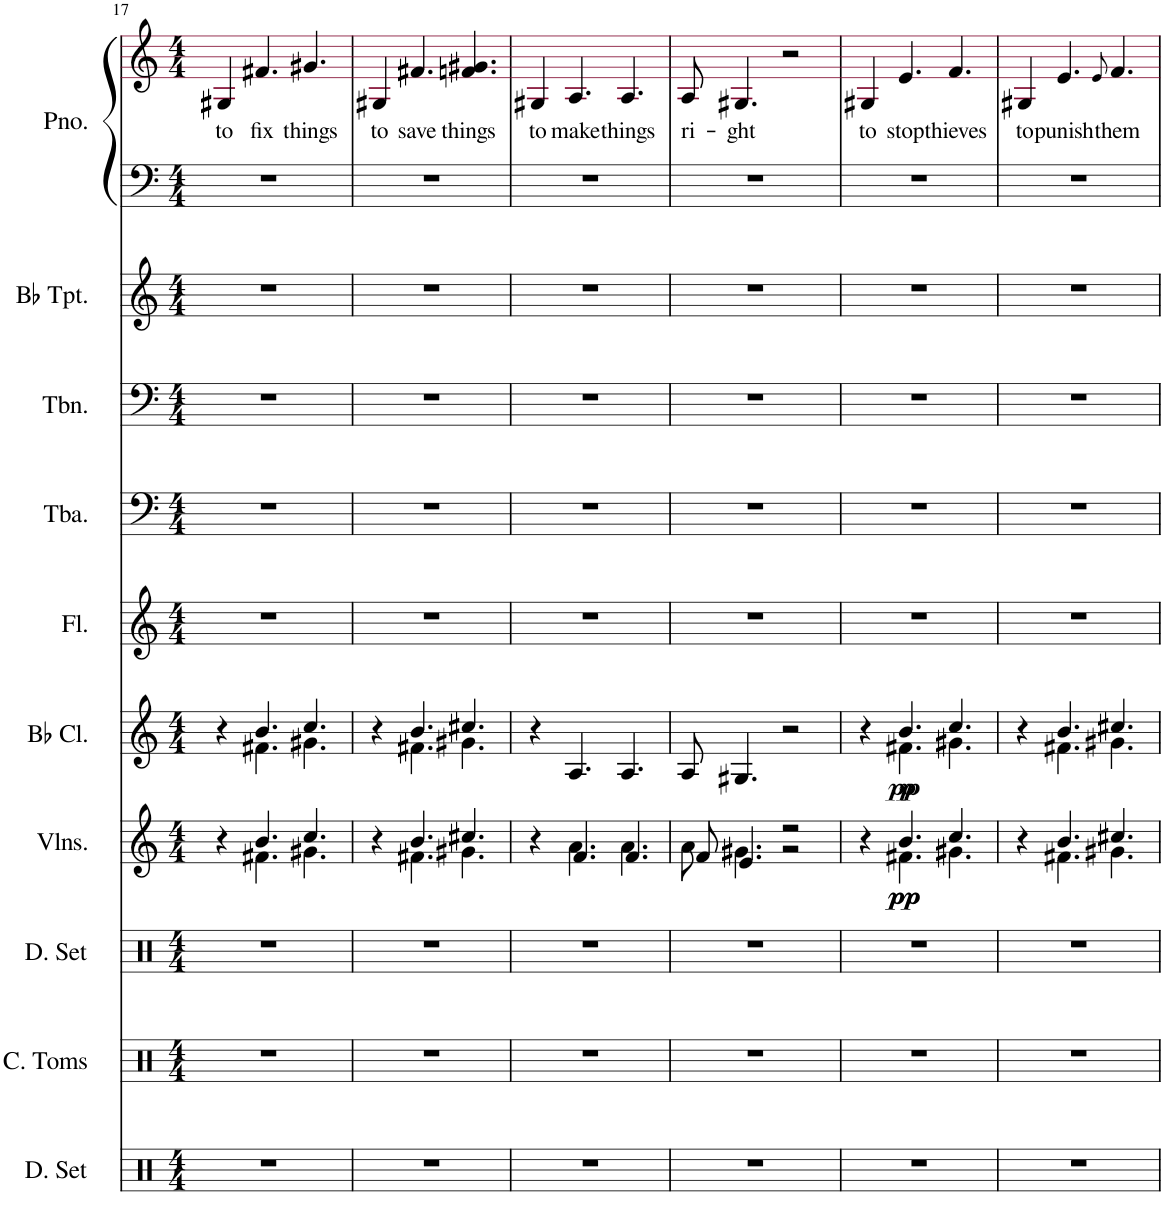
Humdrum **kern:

**kern	**kern	**kern	**kern	**dynam	**kern	**dynam	**kern	**kern	**kern	**kern	**kern	**kern	**text
*part10	*part9	*part8	*part7	*part7	*part6	*part6	*part5	*part4	*part3	*part2	*part1	*part1	*part1
*staff11	*staff10	*staff9	*staff8	*staff8	*staff7	*staff7	*staff6	*staff5	*staff4	*staff3	*staff2	*staff1	*staff1
*I"Drumset	*I"Concert Toms	*I"Drumset	*I"Violins	*	*I"Bb Clarinet	*	*I"Flute	*I"Tuba	*I"Trombone	*I"Bb Trumpet	*I"Piano	*	*
*I'D. Set	*I'C. Toms	*I'D. Set	*I'Vlns.	*	*I'Bb Cl.	*	*I'Fl.	*I'Tba.	*I'Tbn.	*I'Bb Tpt.	*I'Pno.	*	*
!!LO:PB:g=z
*clefX	*clefX	*clefX	*clefG2	*	*clefG2	*	*clefG2	*clefF4	*clefF4	*clefG2	*clefF4	*clefG2	*
*	*	*	*	*	*ITrd1c2	*	*	*	*	*ITrd1c2	*	*	*
*k[]	*k[]	*k[]	*k[]	*	*k[]	*	*k[]	*k[]	*k[]	*k[]	*k[]	*k[]	*
*M4/4	*M4/4	*M4/4	*M4/4	*	*M4/4	*	*M4/4	*M4/4	*M4/4	*M4/4	*M4/4	*M4/4	*
=17	=17	=17	=17	=17	=17	=17	=17	=17	=17	=17	=17	=17	=17
*	*	*	*^	*	*^	*	*	*	*	*	*	*	*
!	!	!	!	!	!	!	!	!	!	!	!	!	!	!	!LO:LY:b
1r	1r	1r	4r	4ryy	.	4r	4ryy	.	1r	1r	1r	1r	1r	4G#X/	to
!	!	!	!	!	!	!	!	!	!	!	!	!	!	!	!LO:LY:b
.	.	.	4.b/	4.f#X\	.	4.b/	4.f#X\	.	.	.	.	.	.	4.f#X/	fix
!	!	!	!	!	!	!	!	!	!	!	!	!	!	!	!LO:LY:b
.	.	.	4.cc/	4.g#X\	.	4.cc/	4.g#X\	.	.	.	.	.	.	4.g#X/	things
=18	=18	=18	=18	=18	=18	=18	=18	=18	=18	=18	=18	=18	=18	=18	=18
!	!	!	!	!	!	!	!	!	!	!	!	!	!	!	!LO:LY:b
1r	1r	1r	4r	4ryy	.	4r	4ryy	.	1r	1r	1r	1r	1r	4G#X/	to
!	!	!	!	!	!	!	!	!	!	!	!	!	!	!	!LO:LY:b
.	.	.	4.b/	4.f#X\	.	4.b/	4.f#X\	.	.	.	.	.	.	4.f#X/	save
!	!	!	!	!	!	!	!	!	!	!	!	!	!	!	!LO:LY:b
.	.	.	4.cc#X/	4.g#X\	.	4.cc#X/	4.g#X\	.	.	.	.	.	.	4.fn/ 4.g#X/	things
=19	=19	=19	=19	=19	=19	=19	=19	=19	=19	=19	=19	=19	=19	=19	=19
!	!	!	!	!	!	!	!	!	!	!	!	!	!	!	!LO:LY:b
*	*	*	*	*	*	*v	*v	*	*	*	*	*	*	*	*
1r	1r	1r	4r	4ryy	.	4r	.	1r	1r	1r	1r	1r	4G#X/	to
!	!	!	!	!	!	!	!	!	!	!	!	!	!	!LO:LY:b
.	.	.	4.f/	4.a\	.	4.A/	.	.	.	.	.	.	4.A/	make
!	!	!	!	!	!	!	!	!	!	!	!	!	!	!LO:LY:b
.	.	.	4.f/	4.a\	.	4.A/	.	.	.	.	.	.	4.A/	things
=20	=20	=20	=20	=20	=20	=20	=20	=20	=20	=20	=20	=20	=20	=20
!	!	!	!	!	!	!	!	!	!	!	!	!	!	!LO:LY:b
1r	1r	1r	8f/	8a\	.	8A/	.	1r	1r	1r	1r	1r	8A/	-ri-
!	!	!	!	!	!	!	!	!	!	!	!	!	!	!LO:LY:b
.	.	.	4.e/	4.g#X\	.	4.G#X/	.	.	.	.	.	.	4.G#X/	-ght
.	.	.	2r	2r	.	2r	.	.	.	.	.	.	2r	.
=21	=21	=21	=21	=21	=21	=21	=21	=21	=21	=21	=21	=21	=21	=21
*	*	*	*	*	*	*^	*	*	*	*	*	*	*	*
!	!	!	!	!	!	!	!	!	!	!	!	!	!	!	!LO:LY:b
1r	1r	1r	4r	4ryy	.	4r	4ryy	.	1r	1r	1r	1r	1r	4G#X/	to
!	!	!	!	!	!LO:DY:b	!	!	!	!	!	!	!	!	!	!LO:LY:b
!	!	!	!	!	!LO:DY:n=1:b	!	!	!LO:DY:b	!	!	!	!	!	!	!
!	!	!	!	!	!	!	!	!LO:DY:n=1:b	!	!	!	!	!	!	!
.	.	.	4.b/	4.f#X\	pp pp	4.b/	4.f#X\	pp p	.	.	.	.	.	4.e/	stop
!	!	!	!	!	!	!	!	!	!	!	!	!	!	!	!LO:LY:b
.	.	.	4.cc/	4.g#X\	.	4.cc/	4.g#X\	.	.	.	.	.	.	4.f/	thieves
=22	=22	=22	=22	=22	=22	=22	=22	=22	=22	=22	=22	=22	=22	=22	=22
!	!	!	!	!	!	!	!	!	!	!	!	!	!	!	!LO:LY:b
1r	1r	1r	4r	4ryy	.	4r	4ryy	.	1r	1r	1r	1r	1r	4G#X/	to
!	!	!	!	!	!	!	!	!	!	!	!	!	!	!	!LO:LY:b
.	.	.	4.b/	4.f#X\	.	4.b/	4.f#X\	.	.	.	.	.	.	4.e/	punish
.	.	.	.	.	.	.	.	.	.	.	.	.	.	8qe/	.
!	!	!	!	!	!	!	!	!	!	!	!	!	!	!	!LO:LY:b
.	.	.	4.cc#X/	4.g#X\	.	4.cc#X/	4.g#X\	.	.	.	.	.	.	4.f/	them
*	*	*	*v	*v	*	*	*	*	*	*	*	*	*	*	*
*	*	*	*	*	*v	*v	*	*	*	*	*	*	*	*
=	=	=	=	=	=	=	=	=	=	=	=	=	=
*-	*-	*-	*-	*-	*-	*-	*-	*-	*-	*-	*-	*-	*-
